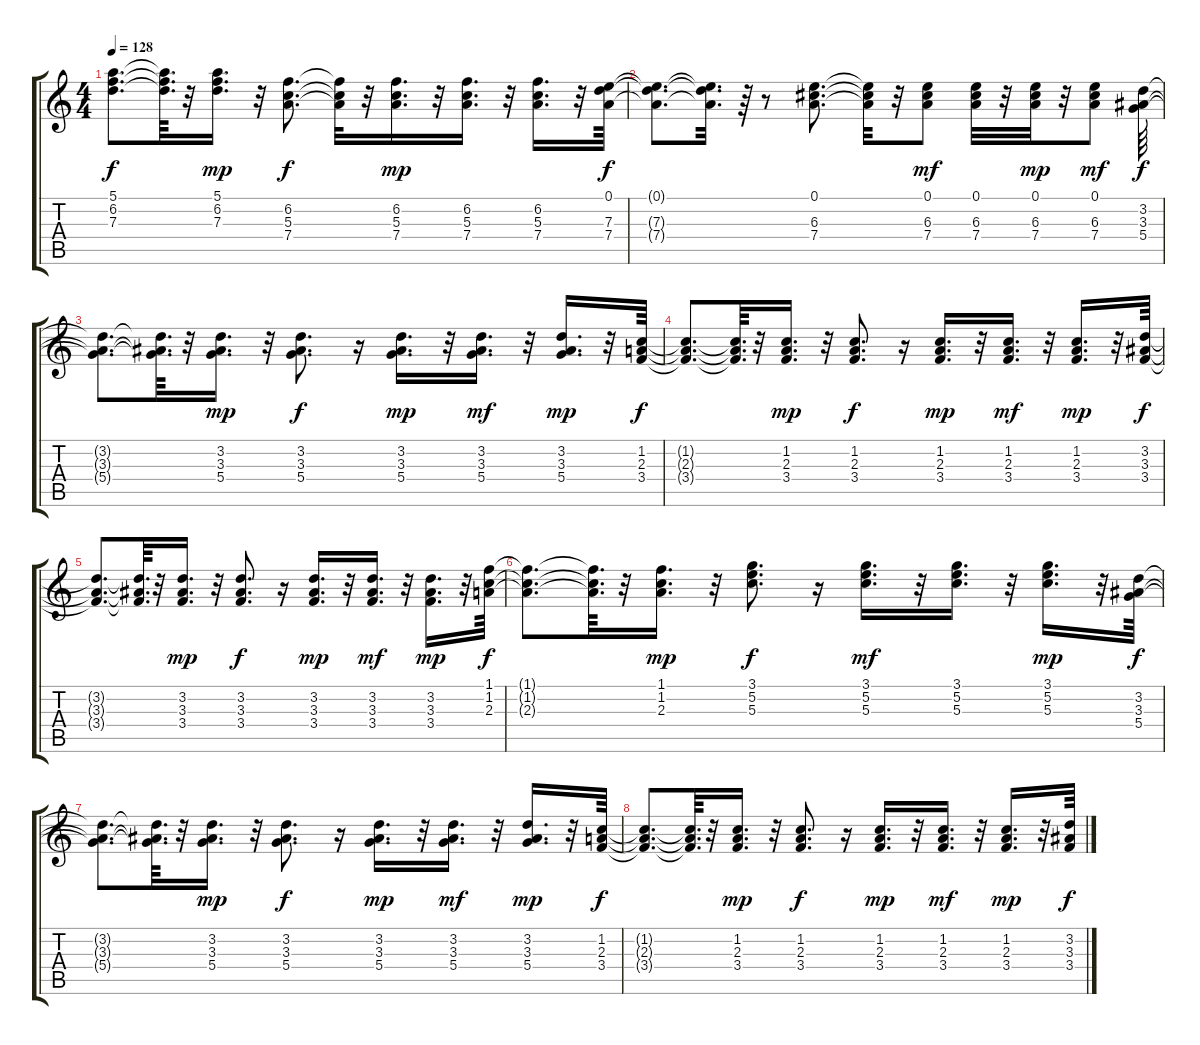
\track "" {instrument acousticguitarsteel}
\staff {score tabs}
\tuning (E4 B3 G3 D3 A2 E2) {hide}
\ts (4 4)
\tempo 128
\clef g2
\ks c
(5.1{t} 6.2{t} 7.3{t}).8{d dy f} (5.1{t} 6.2{t} 7.3{t}).64{d} r.32 (5.1 6.2 7.3).16{d dy mp} r.32 (6.2 5.3 7.4).8{d dy f} (6.2{t} 5.3{t} 7.4{t}).32 r.32 (6.2 5.3 7.4).16{d dy mp} r.32 (6.2 5.3 7.4).16{d} r.32 (6.2 5.3 7.4).16{d} r.32 (0.1 7.3 7.4).64{dy f} |
(0.1{t} 7.3{t} 7.4{t}).8{d} (0.1{t} 7.3{t} 7.4{t}).32{d} r.64 r.8 (0.1 6.3 7.4).8{d} (0.1{t} 6.3{t} 7.4{t}).32 r.32 (0.1 6.3 7.4).8{dy mf} (0.1 6.3 7.4).32 r.32 (0.1 6.3 7.4).32{dy mp} r.32 (0.1 6.3 7.4).8{dy mf} (3.2 3.3 5.4).64{dy f} |
(3.2{t} 3.3{t} 5.4{t}).8{d} (3.2{t} 3.3{t} 5.4{t}).64{d} r.32 (3.2 3.3 5.4).16{d dy mp} r.32 (3.2 3.3 5.4).8{d dy f} r.16 (3.2 3.3 5.4).16{d dy mp} r.32 (3.2 3.3 5.4).16{d dy mf} r.32 (3.2 3.3 5.4).16{d dy mp} r.32 (1.2 2.3 3.4).64{dy f} |
(1.2{t} 2.3{t} 3.4{t}).8{d} (1.2{t} 2.3{t} 3.4{t}).64{d} r.32 (1.2 2.3 3.4).16{d dy mp} r.32 (1.2 2.3 3.4).8{d dy f} r.16 (1.2 2.3 3.4).16{d dy mp} r.32 (1.2 2.3 3.4).16{d dy mf} r.32 (1.2 2.3 3.4).16{d dy mp} r.32 (3.2 3.3 3.4).64{dy f} |
(3.2{t} 3.3{t} 3.4{t}).8{d} (3.2{t} 3.3{t} 3.4{t}).64{d} r.32 (3.2 3.3 3.4).16{d dy mp} r.32 (3.2 3.3 3.4).8{d dy f} r.16 (3.2 3.3 3.4).16{d dy mp} r.32 (3.2 3.3 3.4).16{d dy mf} r.32 (3.2 3.3 3.4).16{d dy mp} r.32 (1.1 1.2 2.3).64{dy f} |
(1.1{t} 1.2{t} 2.3{t}).8{d} (1.1{t} 1.2{t} 2.3{t}).64{d} r.32 (1.1 1.2 2.3).16{d dy mp} r.32 (3.1 5.2 5.3).8{d dy f} r.16 (3.1 5.2 5.3).16{d dy mf} r.32 (3.1 5.2 5.3).16{d} r.32 (3.1 5.2 5.3).16{d dy mp} r.32 (3.2 3.3 5.4).64{dy f} |
(3.2{t} 3.3{t} 5.4{t}).8{d} (3.2{t} 3.3{t} 5.4{t}).64{d} r.32 (3.2 3.3 5.4).16{d dy mp} r.32 (3.2 3.3 5.4).8{d dy f} r.16 (3.2 3.3 5.4).16{d dy mp} r.32 (3.2 3.3 5.4).16{d dy mf} r.32 (3.2 3.3 5.4).16{d dy mp} r.32 (1.2 2.3 3.4).64{dy f} |
(1.2{t} 2.3{t} 3.4{t}).8{d} (1.2{t} 2.3{t} 3.4{t}).64{d} r.32 (1.2 2.3 3.4).16{d dy mp} r.32 (1.2 2.3 3.4).8{d dy f} r.16 (1.2 2.3 3.4).16{d dy mp} r.32 (1.2 2.3 3.4).16{d dy mf} r.32 (1.2 2.3 3.4).16{d dy mp} r.32 (3.2 3.3 3.4).64{dy f}
